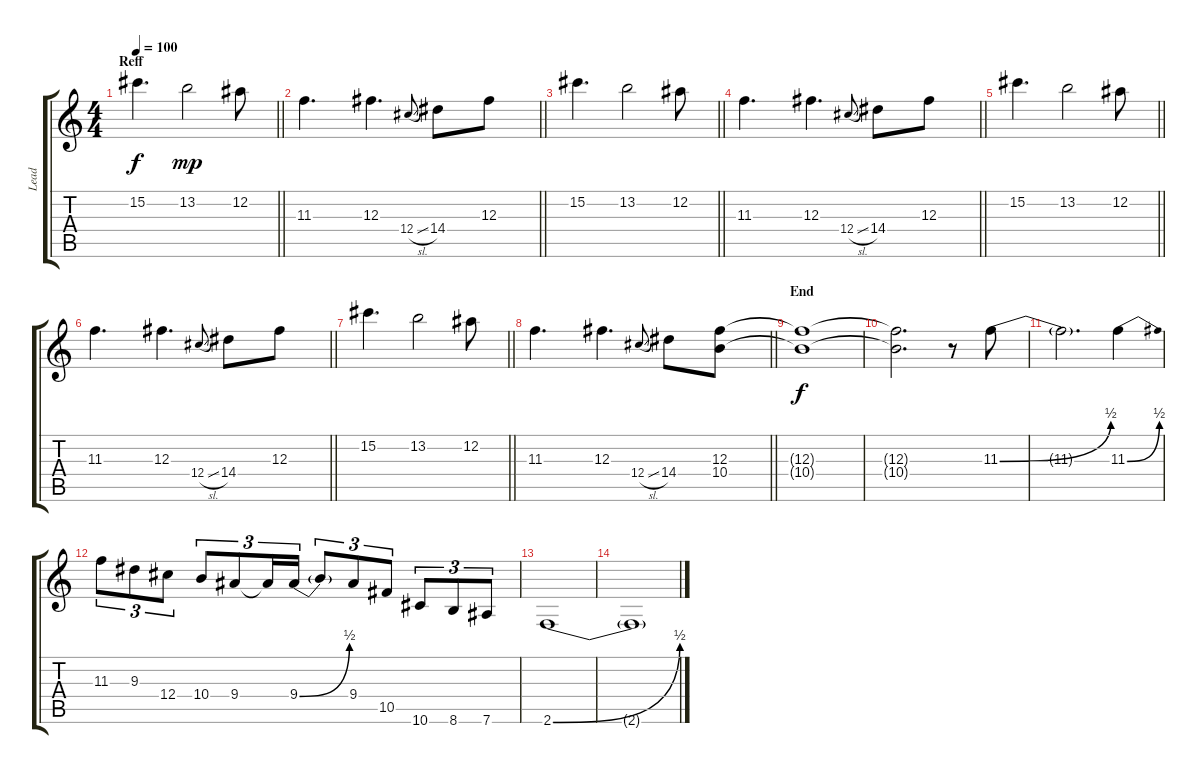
\track ("Lead" "Lead") {instrument distortionguitar}
\staff {score tabs}
\tuning (Eb4 Bb3 Gb3 Db3 Ab2 Eb2) {hide}
\ts (4 4)
\section ("" "Reff")
\tempo 100
\clef g2
\barLineRight lightlight
\ks c
15.2{t}.4{d dy f} 13.2.2{dy mp} 12.2.8 |
\barLineRight lightlight
11.3.4{d} 12.3.4{d} 12.4{sl}.8{gr onbeat} 14.4.8 12.3.8 |
\barLineRight lightlight
15.2.4{d} 13.2.2 12.2.8 |
\barLineRight lightlight
11.3.4{d} 12.3.4{d} 12.4{sl}.8{gr onbeat} 14.4.8 12.3.8 |
\barLineRight lightlight
15.2.4{d} 13.2.2 12.2.8 |
\barLineRight lightlight
11.3.4{d} 12.3.4{d} 12.4{sl}.8{gr onbeat} 14.4.8 12.3.8 |
\barLineRight lightlight
15.2.4{d} 13.2.2 12.2.8 |
\barLineRight lightlight
11.3.4{d} 12.3.4{d} 12.4{sl}.8{gr onbeat} 14.4.8 (12.3 10.4).8 |
\section ("" "End")
(12.3{t} 10.4{t}).1{dy f} |
(12.3{t} 10.4{t}).2{d} r.8 11.3{be (bend 0 0 60 2)}.8 |
11.3{t}.2{d} 11.3{be (bend 0 0 60 2)}.4 |
11.3.8{tu (3 2)} 9.3.8{tu (3 2)} 12.4.8{tu (3 2)} 10.4.8{tu (3 2)} 9.4.8{tu (3 2)} 9.4{t}.16{tu (3 2)} 9.4{be (bend 0 0 60 2)}.16{tu (3 2)} 9.4{t}.8{tu (3 2)} 9.4.8{tu (3 2)} 10.5.8{tu (3 2)} 10.6.8{tu (3 2)} 8.6.8{tu (3 2)} 7.6.8{tu (3 2)} |
2.6{be (bend 0 0 60 2)}.1 |
2.6{t}.1
